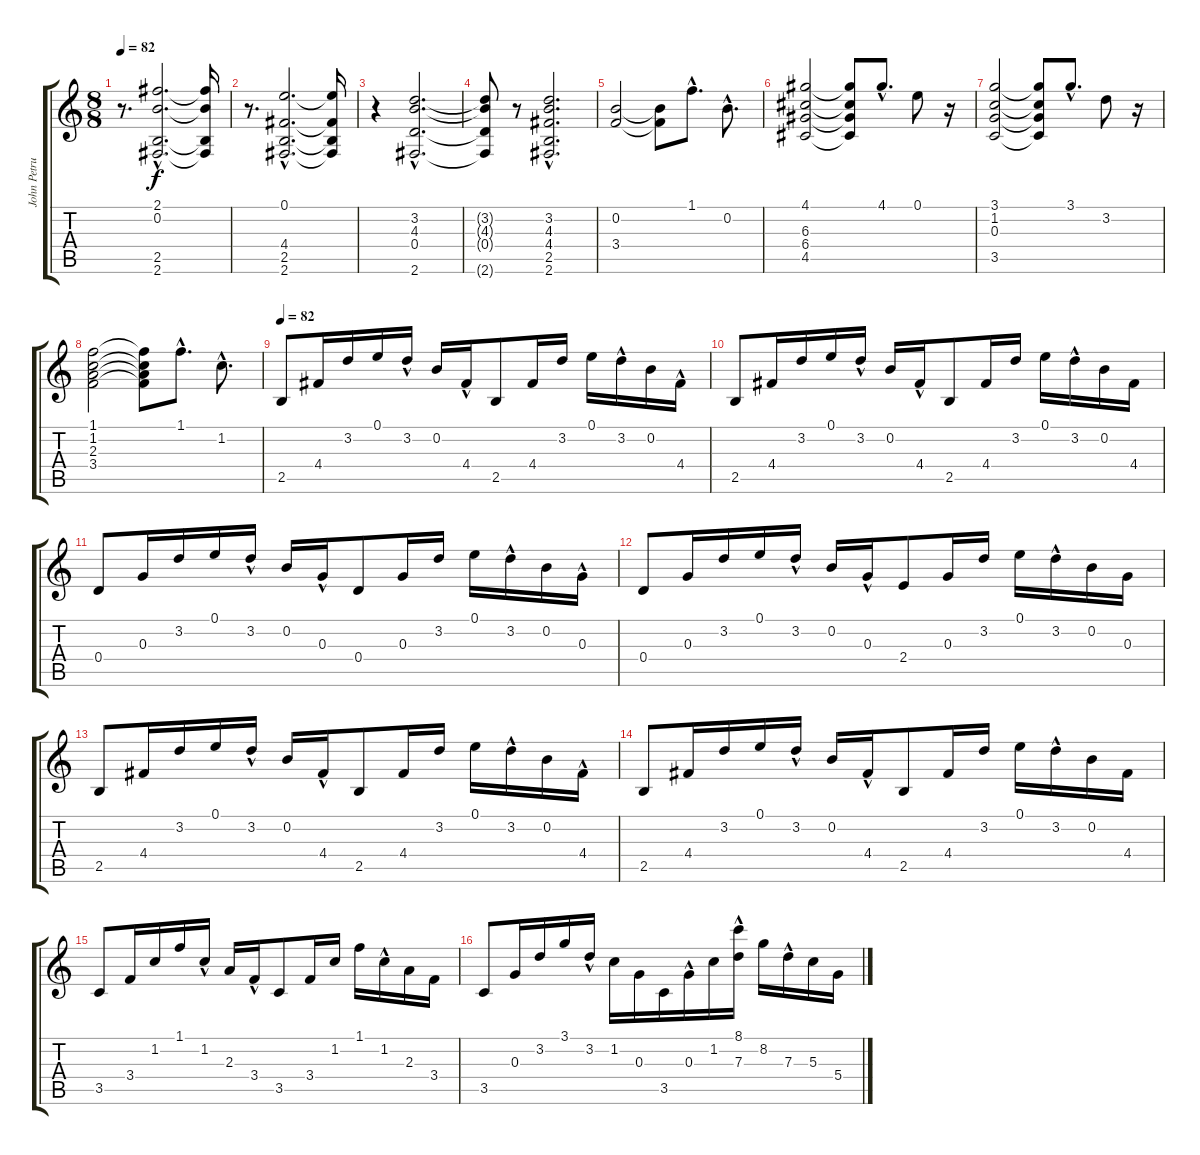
\track ("John Petrucci" "John Petru") {instrument distortionguitar}
\staff {score tabs}
\tuning (E4 B3 G3 D3 A2 E2) {hide}
\ts (8 8)
\tempo 82
\clef g2
\ks c
r.8{d dy f} (2.1{hac} 0.2{hac} 2.5{hac} 2.6{hac}).2{d} (2.1{t} 0.2{t} 2.5{t} 2.6{t}).16 |
r.8{d} (0.1{hac} 4.4{hac} 2.5{hac} 2.6{hac}).2{d volume 5} (0.1{t} 4.4{t} 2.5{t} 2.6{t}).16 |
r.4 (3.2{hac} 4.3{hac} 0.4{hac} 2.6{hac}).2{d volume 3} |
(3.2{t} 4.3{t} 0.4{t} 2.6{t}).8 r.8 (3.2{hac} 4.3{hac} 4.4{hac} 2.5{hac} 2.6{hac}).2{d volume 3} |
(0.2 3.4).2{volume 11 instrument electricguitarmuted} (0.2{t} 3.4{t}).8 1.1{hac}.8{d} 0.2{hac}.8{d} |
(4.1 6.3 6.4 4.5).2 (4.1{t} 6.3{t} 6.4{t} 4.5{t}).8 4.1{hac}.8{d} 0.1.8 r.16 |
(3.1 1.2 0.3 3.5).2 (3.1{t} 1.2{t} 0.3{t} 3.5{t}).8 3.1{hac}.8{d} 3.2.8 r.16 |
(1.1 1.2 2.3 3.4).2 (1.1{t} 1.2{t} 2.3{t} 3.4{t}).8 1.1{hac}.8{d} 1.2{hac}.8{d} |
\tempo 82
2.5.8{volume 11 balance 3 instrument electricguitarmuted} 4.4.16 3.2.16 0.1.16 3.2{hac}.16 0.2.16 4.4{hac}.16 2.5.8 4.4.16 3.2.16 0.1.16 3.2{hac}.16 0.2.16 4.4{hac}.16 |
2.5.8 4.4.16 3.2.16 0.1.16 3.2{hac}.16 0.2.16 4.4{hac}.16 2.5.8 4.4.16 3.2.16 0.1.16 3.2{hac}.16 0.2.16 4.4.16 |
0.4.8 0.3.16 3.2.16 0.1.16 3.2{hac}.16 0.2.16 0.3{hac}.16 0.4.8 0.3.16 3.2.16 0.1.16 3.2{hac}.16 0.2.16 0.3{hac}.16 |
0.4.8 0.3.16 3.2.16 0.1.16 3.2{hac}.16 0.2.16 0.3{hac}.16 2.4.8 0.3.16 3.2.16 0.1.16 3.2{hac}.16 0.2.16 0.3.16 |
2.5.8 4.4.16 3.2.16 0.1.16 3.2{hac}.16 0.2.16 4.4{hac}.16 2.5.8 4.4.16 3.2.16 0.1.16 3.2{hac}.16 0.2.16 4.4{hac}.16 |
2.5.8 4.4.16 3.2.16 0.1.16 3.2{hac}.16 0.2.16 4.4{hac}.16 2.5.8 4.4.16 3.2.16 0.1.16 3.2{hac}.16 0.2.16 4.4.16 |
3.5.8 3.4.16 1.2.16 1.1.16 1.2{hac}.16 2.3.16 3.4{hac}.16 3.5.8 3.4.16 1.2.16 1.1.16 1.2{hac}.16 2.3.16 3.4.16 |
3.5.8 0.3.16 3.2.16 3.1.16 3.2{hac}.16 1.2.16 0.3.16 3.5.16 0.3{hac}.16 1.2.16 (8.1{hac} 7.3).16 8.2.16 7.3{hac}.16 5.3.16 5.4.16
